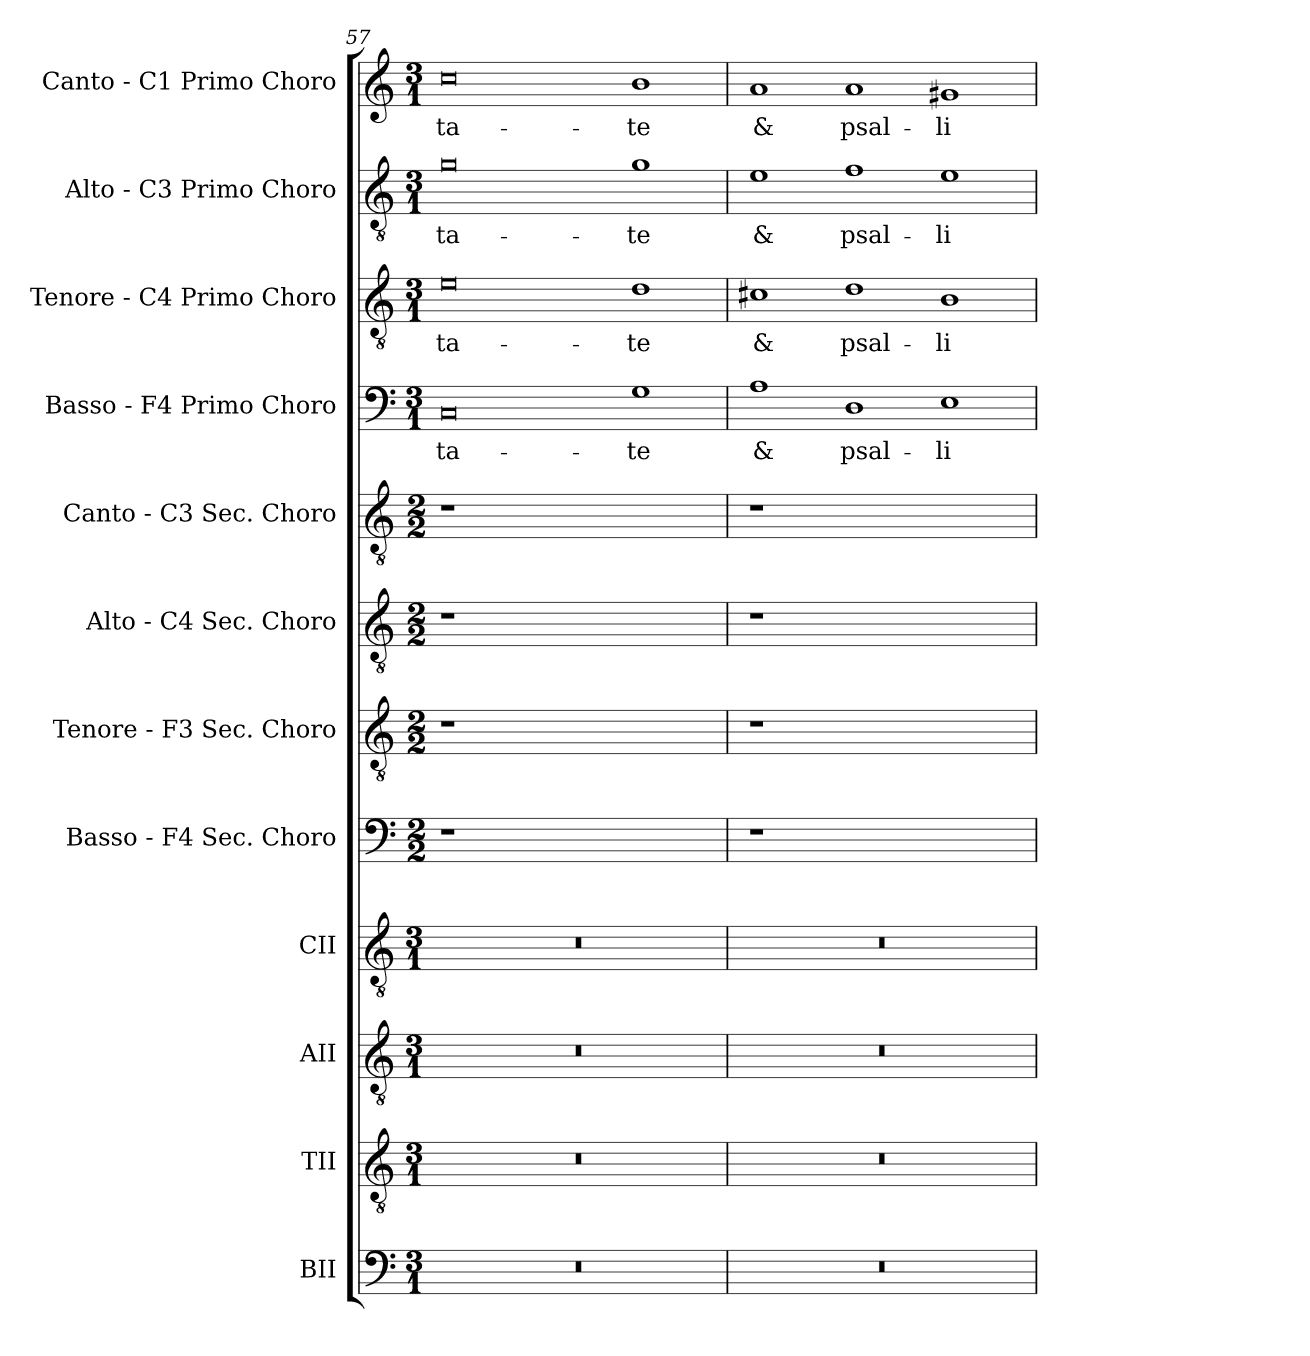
**kern	**kern	**kern	**kern	**kern	**kern	**kern	**kern	**kern	**text	**kern	**text	**kern	**text	**kern	**text
*part12	*part11	*part10	*part9	*part8	*part7	*part6	*part5	*part4	*part4	*part3	*part3	*part2	*part2	*part1	*part1
*staff12	*staff11	*staff10	*staff9	*staff8	*staff7	*staff6	*staff5	*staff4	*staff4	*staff3	*staff3	*staff2	*staff2	*staff1	*staff1
*I"BII	*I"TII	*I"AII	*I"CII	*I"Basso - F4  Sec. Choro	*I"Tenore - F3  Sec. Choro	*I"Alto - C4  Sec. Choro	*I"Canto - C3  Sec. Choro	*I"Basso - F4  Primo Choro	*	*I"Tenore - C4  Primo Choro	*	*I"Alto - C3  Primo Choro	*	*I"Canto - C1  Primo Choro	*
*I'BII	*I'TII	*I'AII	*I'CII	*I'Ch	*I'Ch	*I'Ch	*I'Ch	*I'BI	*	*I'TI	*	*I'AI	*	*I'CI	*
!!LO:LB:g=z
*clefF4	*clefGv2	*clefGv2	*clefGv2	*clefF4	*clefGv2	*clefGv2	*clefGv2	*clefF4	*	*clefGv2	*	*clefGv2	*	*clefG2	*
*M3/1	*M3/1	*M3/1	*M3/1	*M2/2	*M2/2	*M2/2	*M2/2	*M3/1	*	*M3/1	*	*M3/1	*	*M3/1	*
=57	=57	=57	=57	=57	=57	=57	=57	=57	=57	=57	=57	=57	=57	=57	=57
!	!	!	!	!	!	!	!	!	!LO:LY:b:cj	!	!LO:LY:b:cj	!	!LO:LY:b:cj	!	!LO:LY:b:cj
0.r	0.r	0.r	0.r	1r	1r	1r	1r	0C	-ta-	0e	-ta-	0g	-ta-	0cc	-ta-
.	.	.	.	0ryy	0ryy	0ryy	0ryy	.	.	.	.	.	.	.	.
!	!	!	!	!	!	!	!	!	!LO:LY:b:cj	!	!LO:LY:b:cj	!	!LO:LY:b:cj	!	!LO:LY:b:cj
.	.	.	.	.	.	.	.	1G	-te	1d	-te	1g	-te	1b	-te
=58	=58	=58	=58	=58	=58	=58	=58	=58	=58	=58	=58	=58	=58	=58	=58
!	!	!	!	!	!	!	!	!	!LO:LY:b:cj	!	!LO:LY:b:cj	!	!LO:LY:b:cj	!	!LO:LY:b:cj
0.r	0.r	0.r	0.r	1r	1r	1r	1r	1A	&	1c#X	&	1e	&	1a	&
!	!	!	!	!	!	!	!	!	!LO:LY:b:cj	!	!LO:LY:b:cj	!	!LO:LY:b:cj	!	!LO:LY:b:cj
.	.	.	.	0ryy	0ryy	0ryy	0ryy	1D	psal-	1d	psal-	1f	psal-	1a	psal-
!	!	!	!	!	!	!	!	!	!LO:LY:b:rj	!	!LO:LY:b:rj	!	!LO:LY:b:rj	!	!LO:LY:b:rj
.	.	.	.	.	.	.	.	1E	-li-	1B	-li-	1e	-li-	1g#X	-li-
=	=	=	=	=	=	=	=	=	=	=	=	=	=	=	=
*-	*-	*-	*-	*-	*-	*-	*-	*-	*-	*-	*-	*-	*-	*-	*-
